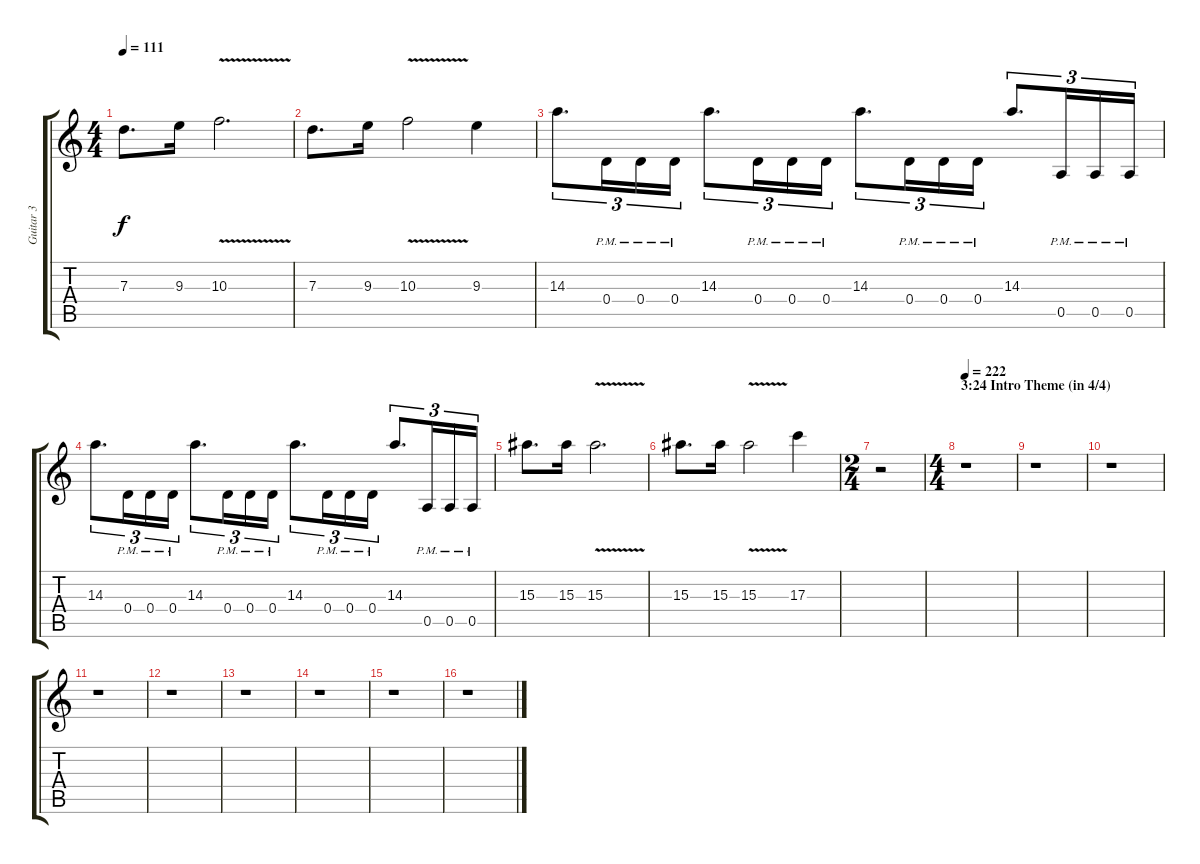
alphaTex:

\track ("Guitar 3" "Guitar 3") {instrument distortionguitar}
\staff {score tabs}
\tuning (E4 B3 G3 D3 A2 E2) {hide}
\ts (4 4)
\tempo 111
\clef g2
\ks c
7.3.8{d dy f} 9.3.16 10.3{v}.2{d} |
7.3.8{d} 9.3.16 10.3{v}.2 9.3.4 |
14.3.8{d tu (3 2)} 0.4{pm}.16{tu (3 2)} 0.4{pm}.16{tu (3 2)} 0.4{pm}.16{tu (3 2)} 14.3.8{d tu (3 2)} 0.4{pm}.16{tu (3 2)} 0.4{pm}.16{tu (3 2)} 0.4{pm}.16{tu (3 2)} 14.3.8{d tu (3 2)} 0.4{pm}.16{tu (3 2)} 0.4{pm}.16{tu (3 2)} 0.4{pm}.16{tu (3 2)} 14.3.8{d tu (3 2)} 0.5{pm}.16{tu (3 2)} 0.5{pm}.16{tu (3 2)} 0.5{pm}.16{tu (3 2)} |
14.3.8{d tu (3 2)} 0.4{pm}.16{tu (3 2)} 0.4{pm}.16{tu (3 2)} 0.4{pm}.16{tu (3 2)} 14.3.8{d tu (3 2)} 0.4{pm}.16{tu (3 2)} 0.4{pm}.16{tu (3 2)} 0.4{pm}.16{tu (3 2)} 14.3.8{d tu (3 2)} 0.4{pm}.16{tu (3 2)} 0.4{pm}.16{tu (3 2)} 0.4{pm}.16{tu (3 2)} 14.3.8{d tu (3 2)} 0.5{pm}.16{tu (3 2)} 0.5{pm}.16{tu (3 2)} 0.5{pm}.16{tu (3 2)} |
15.3.8{d} 15.3.16 15.3{v}.2{d} |
15.3.8{d} 15.3.16 15.3{v}.2 17.3.4 |
\ts (2 4)
r.2 |
\ts (4 4)
\section ("" "3:24 Intro Theme (in 4/4)")
\tempo 222
r.1 |
r.1 |
r.1 |
r.1 |
r.1 |
r.1 |
r.1 |
r.1 |
r.1
